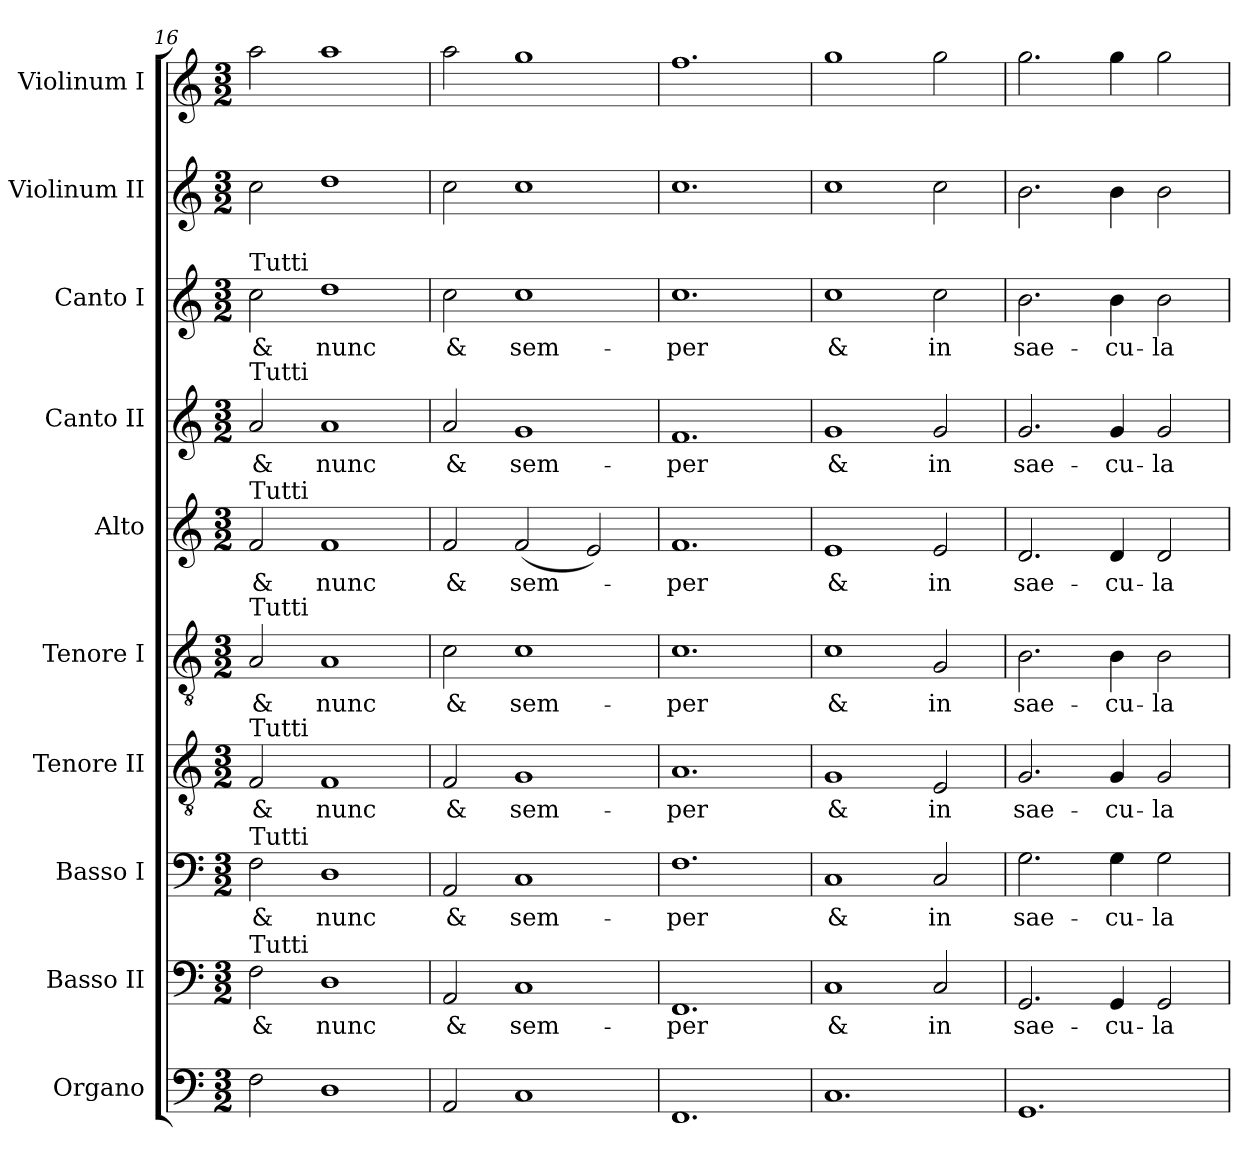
**kern	**kern	**text	**kern	**text	**kern	**text	**kern	**text	**kern	**text	**kern	**text	**kern	**text	**kern	**kern
*part10	*part9	*part9	*part8	*part8	*part7	*part7	*part6	*part6	*part5	*part5	*part4	*part4	*part3	*part3	*part2	*part1
*staff10	*staff9	*staff9	*staff8	*staff8	*staff7	*staff7	*staff6	*staff6	*staff5	*staff5	*staff4	*staff4	*staff3	*staff3	*staff2	*staff1
*I"Organo	*I"Basso II	*	*I"Basso I	*	*I"Tenore II	*	*I"Tenore I	*	*I"Alto	*	*I"Canto II	*	*I"Canto I	*	*I"Violinum II	*I"Violinum I
*I'O	*I'B II	*	*I'B I	*	*I'TII	*	*I'TI	*	*I'A	*	*I'C II	*	*I'C I	*	*I'V II	*I'V I
!!LO:PB:g=z
*clefF4	*clefF4	*	*clefF4	*	*clefGv2	*	*clefGv2	*	*clefG2	*	*clefG2	*	*clefG2	*	*clefG2	*clefG2
*k[]	*k[]	*	*k[]	*	*k[]	*	*k[]	*	*k[]	*	*k[]	*	*k[]	*	*k[]	*k[]
*C:	*C:	*	*C:	*	*C:	*	*C:	*	*C:	*	*C:	*	*C:	*	*C:	*C:
*M3/2	*M3/2	*	*M3/2	*	*M3/2	*	*M3/2	*	*M3/2	*	*M3/2	*	*M3/2	*	*M3/2	*M3/2
=16	=16	=16	=16	=16	=16	=16	=16	=16	=16	=16	=16	=16	=16	=16	=16	=16
!	!	!	!	!	!	!	!	!	!	!	!	!	!LO:TX:a:t=Tutti	!	!	!
!	!	!	!	!	!	!	!	!	!	!	!LO:TX:a:t=Tutti	!	!	!	!	!
!	!	!	!	!	!	!	!	!	!LO:TX:a:t=Tutti	!	!	!	!	!	!	!
!	!	!	!	!	!	!	!LO:TX:a:t=Tutti	!	!	!	!	!	!	!	!	!
!	!	!	!	!	!LO:TX:a:t=Tutti	!	!	!	!	!	!	!	!	!	!	!
!	!	!	!LO:TX:a:t=Tutti	!	!	!	!	!	!	!	!	!	!	!	!	!
!	!LO:TX:a:t=Tutti	!	!	!	!	!	!	!	!	!	!	!	!	!	!	!
!	!	!LO:LY:b	!	!LO:LY:b	!	!LO:LY:b	!	!LO:LY:b	!	!LO:LY:b	!	!LO:LY:b	!	!LO:LY:b	!	!
2F\	2F\	&	2F\	&	2F/	&	2A/	&	2f/	&	2a/	&	2cc\	&	2cc\	2aa\
!	!	!LO:LY:b	!	!LO:LY:b	!	!LO:LY:b	!	!LO:LY:b	!	!LO:LY:b	!	!LO:LY:b	!	!LO:LY:b	!	!
1D	1D	nunc	1D	nunc	1F	nunc	1A	nunc	1f	nunc	1a	nunc	1dd	nunc	1dd	1aa
=17	=17	=17	=17	=17	=17	=17	=17	=17	=17	=17	=17	=17	=17	=17	=17	=17
!	!	!LO:LY:b	!	!LO:LY:b	!	!LO:LY:b	!	!LO:LY:b	!	!LO:LY:b	!	!LO:LY:b	!	!LO:LY:b	!	!
2AA</	2AA/	&	2AA/	&	2F/	&	2c\	&	2f/	&	2a/	&	2cc\	&	2cc\	2aa\
!	!	!LO:LY:b	!	!LO:LY:b	!	!LO:LY:b	!	!LO:LY:b	!	!LO:LY:b	!	!LO:LY:b	!	!LO:LY:b	!	!
1C<	1C	sem-	1C	sem-	1G	sem-	1c	sem-	(<2f/	sem-	1g	sem-	1cc	sem-	1cc	1gg
.	.	.	.	.	.	.	.	.	2e/)	.	.	.	.	.	.	.
=18	=18	=18	=18	=18	=18	=18	=18	=18	=18	=18	=18	=18	=18	=18	=18	=18
!	!	!LO:LY:b	!	!LO:LY:b	!	!LO:LY:b	!	!LO:LY:b	!	!LO:LY:b	!	!LO:LY:b	!	!LO:LY:b	!	!
1.FF	1.FF	-per	1.F	-per	1.A	-per	1.c	-per	1.f	-per	1.f	-per	1.cc	-per	1.cc	1.ff
=19	=19	=19	=19	=19	=19	=19	=19	=19	=19	=19	=19	=19	=19	=19	=19	=19
!	!	!LO:LY:b	!	!LO:LY:b	!	!LO:LY:b	!	!LO:LY:b	!	!LO:LY:b	!	!LO:LY:b	!	!LO:LY:b	!	!
1.C	1C	&	1C	&	1G	&	1c	&	1e	&	1g	&	1cc	&	1cc	1gg
!	!	!LO:LY:b	!	!LO:LY:b	!	!LO:LY:b	!	!LO:LY:b	!	!LO:LY:b	!	!LO:LY:b	!	!LO:LY:b	!	!
.	2C/	in	2C/	in	2E/	in	2G/	in	2e/	in	2g/	in	2cc\	in	2cc\	2gg\
=20	=20	=20	=20	=20	=20	=20	=20	=20	=20	=20	=20	=20	=20	=20	=20	=20
!	!	!LO:LY:b	!	!LO:LY:b	!	!LO:LY:b	!	!LO:LY:b	!	!LO:LY:b	!	!LO:LY:b	!	!LO:LY:b	!	!
1.GG	2.GG/	sae-	2.G\	sae-	2.G/	sae-	2.B\	sae-	2.d/	sae-	2.g/	sae-	2.b\	sae-	2.b\	2.gg\
!	!	!LO:LY:b	!	!LO:LY:b	!	!LO:LY:b	!	!LO:LY:b	!	!LO:LY:b	!	!LO:LY:b	!	!LO:LY:b	!	!
.	4GG/	-cu-	4G\	-cu-	4G/	-cu-	4B\	-cu-	4d/	-cu-	4g/	-cu-	4b\	-cu-	4b\	4gg\
!	!	!LO:LY:b	!	!LO:LY:b	!	!LO:LY:b	!	!LO:LY:b	!	!LO:LY:b	!	!LO:LY:b	!	!LO:LY:b	!	!
.	2GG/	-la	2G\	-la	2G/	-la	2B\	-la	2d/	-la	2g/	-la	2b\	-la	2b\	2gg\
=	=	=	=	=	=	=	=	=	=	=	=	=	=	=	=	=
*-	*-	*-	*-	*-	*-	*-	*-	*-	*-	*-	*-	*-	*-	*-	*-	*-
